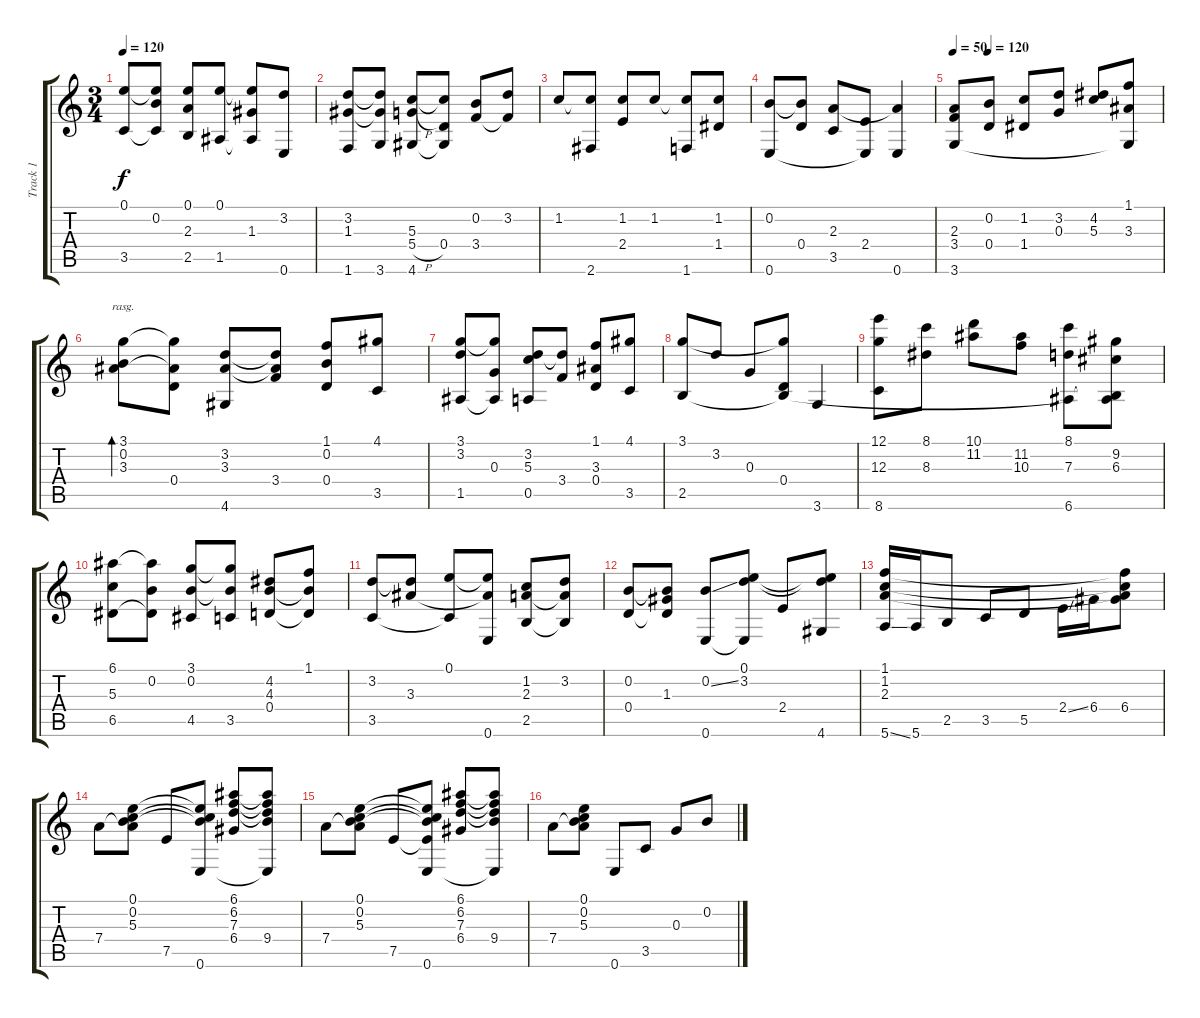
\track ("Track 1" "Track 1") {instrument acousticguitarnylon}
\staff {score tabs}
\tuning (E4 B3 G3 D3 A2 E2) {hide}
\ts (3 4)
\tempo 120
\clef g2
\ks c
(0.1 3.5).8{dy f} (0.1{t} 0.2 3.5{t}).8 (0.1 2.3 2.5).8 (0.1 1.5).8 (0.1{t} 1.3 1.5{t}).8 (3.2 0.6).8 |
(3.2 1.3 1.6).8 (3.2{t} 1.3{t} 3.6).8 (5.3 5.4{h} 4.6).8 (5.3{t} 0.4 4.6{t}).8 (0.2 3.4).8 (3.2 3.4{t}).8 |
1.2.8 (1.2{t} 2.6).8 (1.2 2.4).8 1.2.8 (1.2{t} 1.6).8 (1.2 1.4).8 |
(0.2 0.6).8 (0.2{t} 0.4).8 (2.3 3.5).8 (2.4 0.6{t}).8 (2.3{t} 0.6).4 |
\tempo 50
\tempo (120 0.16666666666666666)
(2.3 3.4 3.6).8 (0.2 0.4).8 (1.2 1.4).8 (3.2 0.3).8 (4.2 5.3).8 (1.1 3.3 3.6{t}).8 |
(3.1 0.2 3.3).8{bd 480 rasg ii} (3.1{t} 3.3{t} 0.4).8 (3.2 3.3 4.6).8 (3.2{t} 3.3{t} 3.4).8 (1.1 0.2 0.4).8 (4.1 3.5).8 |
(3.1 3.2 1.5).8 (3.1{t} 0.3 1.5{t}).8 (3.2 5.3 0.5).8 (3.2{t} 3.4).8 (1.1 3.3 0.4).8 (4.1 3.5).8 |
(3.1 2.5).8 3.2.8 0.3.8 (3.1{t} 0.4 2.5{t}).8 3.6.4 |
(12.1 12.3 8.6).8 (8.1 8.3).8 (10.1 11.2).8 (11.2 10.3).8 (8.1 7.3 6.6).8 (9.2 6.3 2.5{t} 6.6{t}).8 |
(6.1 5.3 6.5).8 (6.1{t} 0.2 6.5{t}).8 (3.1 0.2 4.5).8 (3.1{t} 0.2{t} 3.5).8 (4.2 4.3 0.4).8 (1.1 4.3{t} 0.4{t}).8 |
(3.2 3.5).8 (3.2{t} 3.3).8 (0.1 3.5{t}).8 (0.1{t} 3.3{t} 0.6).8 (1.2 2.3 2.5).8 (3.2 2.3{t} 2.5{t}).8 |
(0.2 0.4).8 (0.2{t} 1.3 0.4{t}).8 (0.2{ss} 0.6).8 (0.1 3.2 0.6{t}).8 2.4.8 (0.1{t} 3.2{t} 4.6).8 |
(1.1 1.2 2.3 5.6{ss}).16 5.6.16 2.5.8 3.5.8 5.5.8 2.4{ss}.16 6.4.16 (1.1{t} 1.2{t} 2.3{t} 6.4).8 |
7.4.8 (0.1 0.2 5.3 7.4{t}).8 7.5.8 (0.1{t} 0.2{t} 5.3{t} 0.6).8 (6.1 6.2 7.3 6.4).8 (6.1{t} 6.2{t} 7.3{t} 9.4 0.6{t}).8 |
7.4.8 (0.1 0.2 5.3 7.4{t}).8 7.5.8 (0.1{t} 0.2{t} 5.3{t} 7.5{t} 0.6).8 (6.1 6.2 7.3 6.4).8 (6.1{t} 6.2{t} 7.3{t} 9.4 0.6{t}).8 |
7.4.8 (0.1 0.2 5.3 7.4{t}).8 0.6.8 3.5.8 0.3.8 0.2.8
